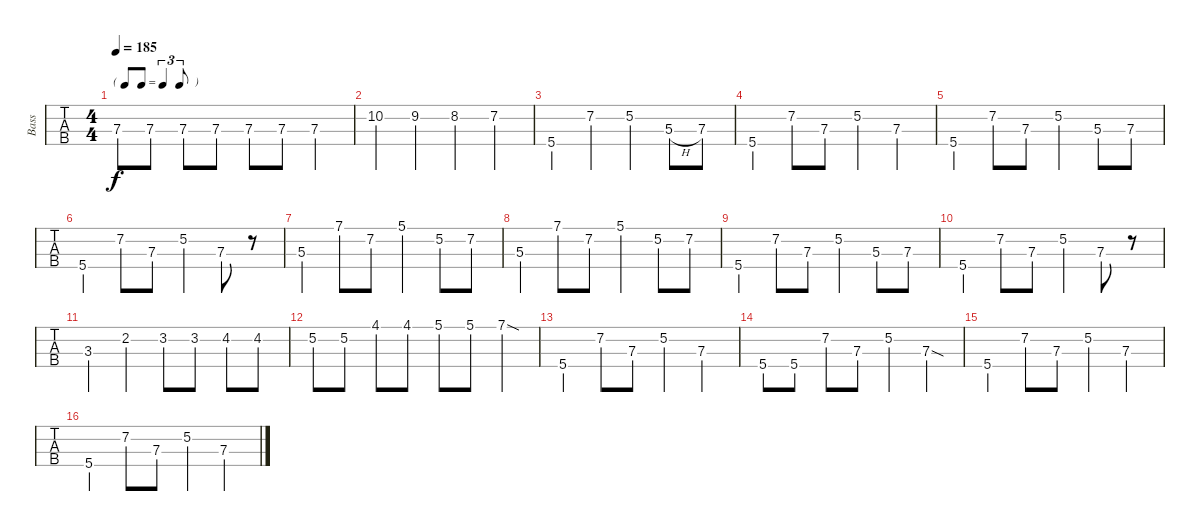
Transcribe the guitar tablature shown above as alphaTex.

\track ("Bass" "Bass") {mute instrument electricbassfinger}
\staff {tabs}
\tuning (G2 D2 A1 E1) {hide}
\ts (4 4)
\tf triplet8th
\tempo 185
\clef f4
\ks c
7.3.8{dy f} 7.3.8 7.3.8 7.3.8 7.3.8 7.3.8 7.3.4 |
10.2.4 9.2.4 8.2.4 7.2.4 |
5.4.4 7.2.4 5.2.4 5.3{h}.8 7.3.8 |
5.4.4 7.2.8 7.3.8 5.2.4 7.3.4 |
5.4.4 7.2.8 7.3.8 5.2.4 5.3.8 7.3.8 |
5.4.4 7.2.8 7.3.8 5.2.4 7.3.8 r.8 |
5.3.4 7.1.8 7.2.8 5.1.4 5.2.8 7.2.8 |
5.3.4 7.1.8 7.2.8 5.1.4 5.2.8 7.2.8 |
5.4.4 7.2.8 7.3.8 5.2.4 5.3.8 7.3.8 |
5.4.4 7.2.8 7.3.8 5.2.4 7.3.8 r.8 |
3.3.4 2.2.4 3.2.8 3.2.8 4.2.8 4.2.8 |
5.2.8 5.2.8 4.1.8 4.1.8 5.1.8 5.1.8 7.1{sod}.4 |
5.4.4 7.2.8 7.3.8 5.2.4 7.3.4 |
5.4.8 5.4.8 7.2.8 7.3.8 5.2.4 7.3{sod}.4 |
5.4.4 7.2.8 7.3.8 5.2.4 7.3.4 |
5.4.4 7.2.8 7.3.8 5.2.4 7.3.4
